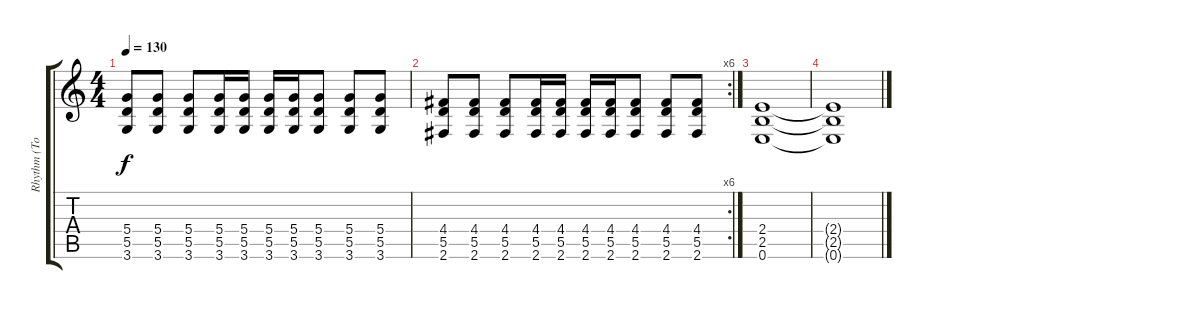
\track ("Rhythm (Tom)" "Rhythm (To") {instrument overdrivenguitar}
\staff {score tabs}
\tuning (E4 B3 G3 D3 A2 E2) {hide}
\ts (4 4)
\tempo 130
\clef g2
\ks c
(5.4 5.5 3.6).8{dy f} (5.4 5.5 3.6).8 (5.4 5.5 3.6).8 (5.4 5.5 3.6).16 (5.4 5.5 3.6).16 (5.4 5.5 3.6).16 (5.4 5.5 3.6).16 (5.4 5.5 3.6).8 (5.4 5.5 3.6).8 (5.4 5.5 3.6).8 |
\rc 6
(4.4 5.5 2.6).8 (4.4 5.5 2.6).8 (4.4 5.5 2.6).8 (4.4 5.5 2.6).16 (4.4 5.5 2.6).16 (4.4 5.5 2.6).16 (4.4 5.5 2.6).16 (4.4 5.5 2.6).8 (4.4 5.5 2.6).8 (4.4 5.5 2.6).8 |
(2.4 2.5 0.6).1 |
(2.4{t} 2.5{t} 0.6{t}).1
